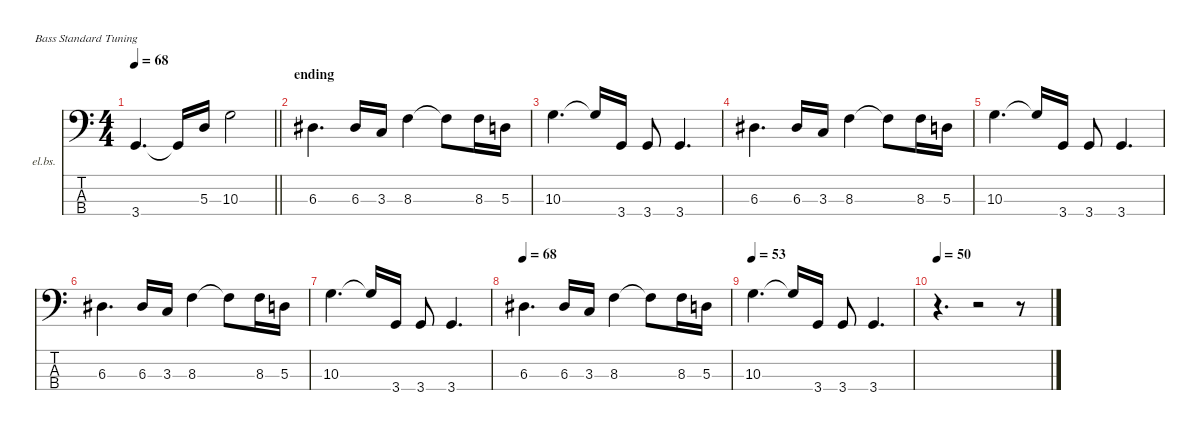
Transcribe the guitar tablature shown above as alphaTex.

\defaultSystemsLayout 4
\hideDynamics
\bracketExtendMode nobrackets
\firstSystemTrackNameOrientation horizontal
\otherSystemsTrackNameOrientation horizontal
\track ("Bass" "el.bs.") {instrument electricbassfinger}
\staff {score tabs}
\tuning (G2 D2 A1 E1)
\ts (4 4)
\tempo 68
\clef f4
\barLineRight lightlight
\ks c
3.4.4{d dy f} 3.4{t}.16 5.3.16 10.3.2 |
\section ("" "ending")
6.3{acc #}.4{d} 6.3{acc #}.16 3.3.16 8.3.4 8.3{t}.8 8.3.16 5.3.16 |
10.3.4{d} 10.3{t}.16 3.4.16 3.4.8 3.4.4{d} |
6.3{acc #}.4{d} 6.3{acc #}.16 3.3.16 8.3.4 8.3{t}.8 8.3.16 5.3.16 |
10.3.4{d} 10.3{t}.16 3.4.16 3.4.8 3.4.4{d} |
6.3{acc #}.4{d} 6.3{acc #}.16 3.3.16 8.3.4 8.3{t}.8 8.3.16 5.3.16 |
10.3.4{d} 10.3{t}.16 3.4.16 3.4.8 3.4.4{d} |
\tempo 68
6.3{acc #}.4{d} 6.3{acc #}.16 3.3.16 8.3.4 8.3{t}.8 8.3.16 5.3.16 |
\tempo 53
10.3.4{d} 10.3{t}.16 3.4.16 3.4.8 3.4.4{d} |
\tempo 50
r.4{d} r.2 r.8
